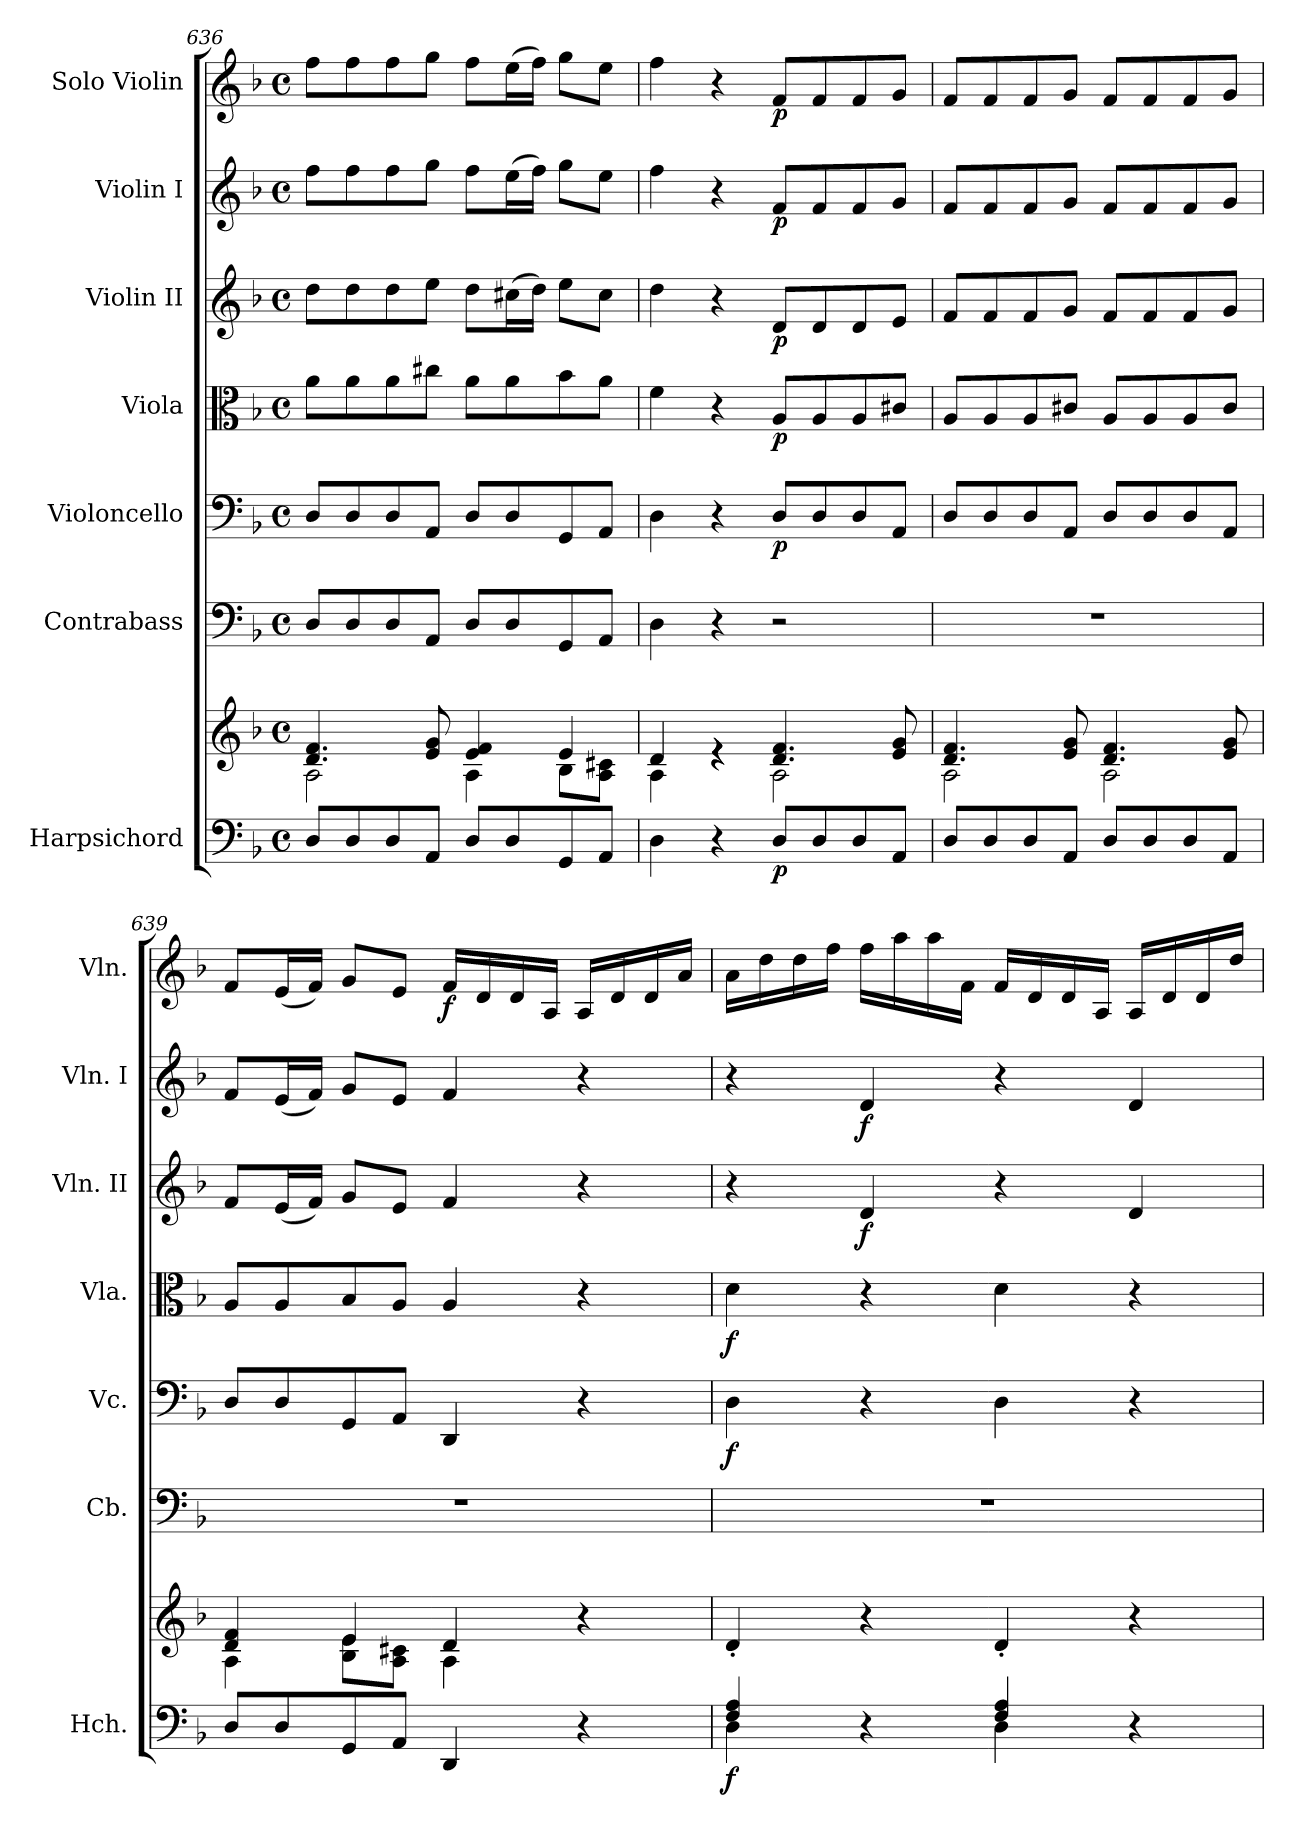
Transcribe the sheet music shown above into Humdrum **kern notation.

**kern	**kern	**dynam	**kern	**kern	**dynam	**kern	**dynam	**kern	**dynam	**kern	**dynam	**kern	**dynam
*part7	*part7	*part7	*part6	*part5	*part5	*part4	*part4	*part3	*part3	*part2	*part2	*part1	*part1
*staff8	*staff7	*staff7/8	*staff6	*staff5	*staff5	*staff4	*staff4	*staff3	*staff3	*staff2	*staff2	*staff1	*staff1
*I"Harpsichord	*	*	*I"Contrabass	*I"Violoncello	*	*I"Viola	*	*I"Violin II	*	*I"Violin I	*	*I"Solo Violin	*
*I'Hch.	*	*	*I'Cb.	*I'Vc.	*	*I'Vla.	*	*I'Vln. II	*	*I'Vln. I	*	*I'Vln.	*
*clefF4	*clefG2	*	*clefF4	*clefF4	*	*clefC3	*	*clefG2	*	*clefG2	*	*clefG2	*
*	*	*	*ITrd7c12	*	*	*	*	*	*	*	*	*	*
*k[b-]	*k[b-]	*	*k[b-]	*k[b-]	*	*k[b-]	*	*k[b-]	*	*k[b-]	*	*k[b-]	*
*M4/4	*M4/4	*	*M4/4	*M4/4	*	*M4/4	*	*M4/4	*	*M4/4	*	*M4/4	*
*met(c)	*met(c)	*	*met(c)	*met(c)	*	*met(c)	*	*met(c)	*	*met(c)	*	*met(c)	*
=636	=636	=636	=636	=636	=636	=636	=636	=636	=636	=636	=636	=636	=636
*	*^	*	*	*	*	*	*	*	*	*	*	*	*
8D/L	4.d/ 4.f/	2A\	.	8DD/L	8D/L	.	8a\L	.	8dd\L	.	8ff\L	.	8ff\L	.
8D/	.	.	.	8DD/	8D/	.	8a\	.	8dd\	.	8ff\	.	8ff\	.
8D/	.	.	.	8DD/	8D/	.	8a\	.	8dd\	.	8ff\	.	8ff\	.
8AA/J	8e/ 8g/	.	.	8AAA/J	8AA/J	.	8cc#X\J	.	8ee\J	.	8gg\J	.	8gg\J	.
8D/L	4e/ 4f/	4A\	.	8DD/L	8D/L	.	8a\L	.	8dd\L	.	8ff\L	.	8ff\L	.
8D/	.	.	.	8DD/	8D/	.	8a\	.	(>16cc#X\L	.	(>16ee\L	.	(>16ee\L	.
.	.	.	.	.	.	.	.	.	16dd\JJ)	.	16ff\JJ)	.	16ff\JJ)	.
8GG/	4e/	8B-\L	.	8GGG/	8GG/	.	8b-\	.	8ee\L	.	8gg\L	.	8gg\L	.
8AA/J	.	8A\ 8c#X\J	.	8AAA/J	8AA/J	.	8a\J	.	8cc#\J	.	8ee\J	.	8ee\J	.
=637	=637	=637	=637	=637	=637	=637	=637	=637	=637	=637	=637	=637	=637	=637
4D\	4d/	4A\	.	4DD\	4D\	.	4f\	.	4dd\	.	4ff\	.	4ff\	.
4r	4re	4re	.	4r	4r	.	4r	.	4r	.	4r	.	4r	.
!	!	!	!LO:DY:b=2	!	!	!LO:DY:b	!	!LO:DY:b	!	!LO:DY:b	!	!LO:DY:b	!	!LO:DY:b
8D/L	4.d/ 4.f/	2A\	p	2r	8D/L	p	8A/L	p	8d/L	p	8f/L	p	8f/L	p
8D/	.	.	.	.	8D/	.	8A/	.	8d/	.	8f/	.	8f/	.
8D/	.	.	.	.	8D/	.	8A/	.	8d/	.	8f/	.	8f/	.
8AA/J	8e/ 8g/	.	.	.	8AA/J	.	8c#X/J	.	8e/J	.	8g/J	.	8g/J	.
!!LO:PB:g=z
=638	=638	=638	=638	=638	=638	=638	=638	=638	=638	=638	=638	=638	=638	=638
8D/L	4.d/ 4.f/	2A\	.	1r	8D/L	.	8A/L	.	8f/L	.	8f/L	.	8f/L	.
8D/	.	.	.	.	8D/	.	8A/	.	8f/	.	8f/	.	8f/	.
8D/	.	.	.	.	8D/	.	8A/	.	8f/	.	8f/	.	8f/	.
8AA/J	8e/ 8g/	.	.	.	8AA/J	.	8c#X/J	.	8g/J	.	8g/J	.	8g/J	.
8D/L	4.d/ 4.f/	2A\	.	.	8D/L	.	8A/L	.	8f/L	.	8f/L	.	8f/L	.
8D/	.	.	.	.	8D/	.	8A/	.	8f/	.	8f/	.	8f/	.
8D/	.	.	.	.	8D/	.	8A/	.	8f/	.	8f/	.	8f/	.
8AA/J	8e/ 8g/	.	.	.	8AA/J	.	8c#/J	.	8g/J	.	8g/J	.	8g/J	.
=639	=639	=639	=639	=639	=639	=639	=639	=639	=639	=639	=639	=639	=639	=639
8D/L	4d/ 4f/	4A\	.	1r	8D/L	.	8A/L	.	8f/L	.	8f/L	.	8f/L	.
8D/	.	.	.	.	8D/	.	8A/	.	(<16e/L	.	(<16e/L	.	(<16e/L	.
.	.	.	.	.	.	.	.	.	16f/JJ)	.	16f/JJ)	.	16f/JJ)	.
8GG/	4e/	8B-\ 8e\L	.	.	8GG/	.	8B-/	.	8g/L	.	8g/L	.	8g/L	.
8AA/J	.	8A\ 8c#X\J	.	.	8AA/J	.	8A/J	.	8e/J	.	8e/J	.	8e/J	.
!	!	!	!	!	!	!	!	!	!	!	!	!	!	!LO:DY:b
4DD/	4d/	4A\	.	.	4DD/	.	4A/	.	4f/	.	4f/	.	16f/LL	f
.	.	.	.	.	.	.	.	.	.	.	.	.	16d/	.
.	.	.	.	.	.	.	.	.	.	.	.	.	16d/	.
.	.	.	.	.	.	.	.	.	.	.	.	.	16A/JJ	.
4r	4r	4ryy	.	.	4r	.	4r	.	4r	.	4r	.	16A/LL	.
.	.	.	.	.	.	.	.	.	.	.	.	.	16d/	.
.	.	.	.	.	.	.	.	.	.	.	.	.	16d/	.
.	.	.	.	.	.	.	.	.	.	.	.	.	16a/JJ	.
*	*v	*v	*	*	*	*	*	*	*	*	*	*	*	*
=640	=640	=640	=640	=640	=640	=640	=640	=640	=640	=640	=640	=640	=640
*^	*	*	*	*	*	*	*	*	*	*	*	*	*
!	!	!	!LO:DY:b=2	!	!	!LO:DY:b	!	!LO:DY:b	!	!	!	!	!	!
4D\	4F/ 4A/	4d'/	f	1r	4D\	f	4d\	f	4r	.	4r	.	16a\LL	.
.	.	.	.	.	.	.	.	.	.	.	.	.	16dd\	.
.	.	.	.	.	.	.	.	.	.	.	.	.	16dd\	.
.	.	.	.	.	.	.	.	.	.	.	.	.	16ff\JJ	.
!	!	!	!	!	!	!	!	!	!	!LO:DY:b	!	!LO:DY:b	!	!
4r	4ryy	4r	.	.	4r	.	4r	.	4d/	f	4d/	f	16ff\LL	.
.	.	.	.	.	.	.	.	.	.	.	.	.	16aa\	.
.	.	.	.	.	.	.	.	.	.	.	.	.	16aa\	.
.	.	.	.	.	.	.	.	.	.	.	.	.	16f\JJ	.
4D\	4F/ 4A/	4d'/	.	.	4D\	.	4d\	.	4r	.	4r	.	16f/LL	.
.	.	.	.	.	.	.	.	.	.	.	.	.	16d/	.
.	.	.	.	.	.	.	.	.	.	.	.	.	16d/	.
.	.	.	.	.	.	.	.	.	.	.	.	.	16A/JJ	.
4r	4ryy	4r	.	.	4r	.	4r	.	4d/	.	4d/	.	16A/LL	.
.	.	.	.	.	.	.	.	.	.	.	.	.	16d/	.
.	.	.	.	.	.	.	.	.	.	.	.	.	16d/	.
.	.	.	.	.	.	.	.	.	.	.	.	.	16dd/JJ	.
*v	*v	*	*	*	*	*	*	*	*	*	*	*	*	*
=	=	=	=	=	=	=	=	=	=	=	=	=	=
*-	*-	*-	*-	*-	*-	*-	*-	*-	*-	*-	*-	*-	*-
